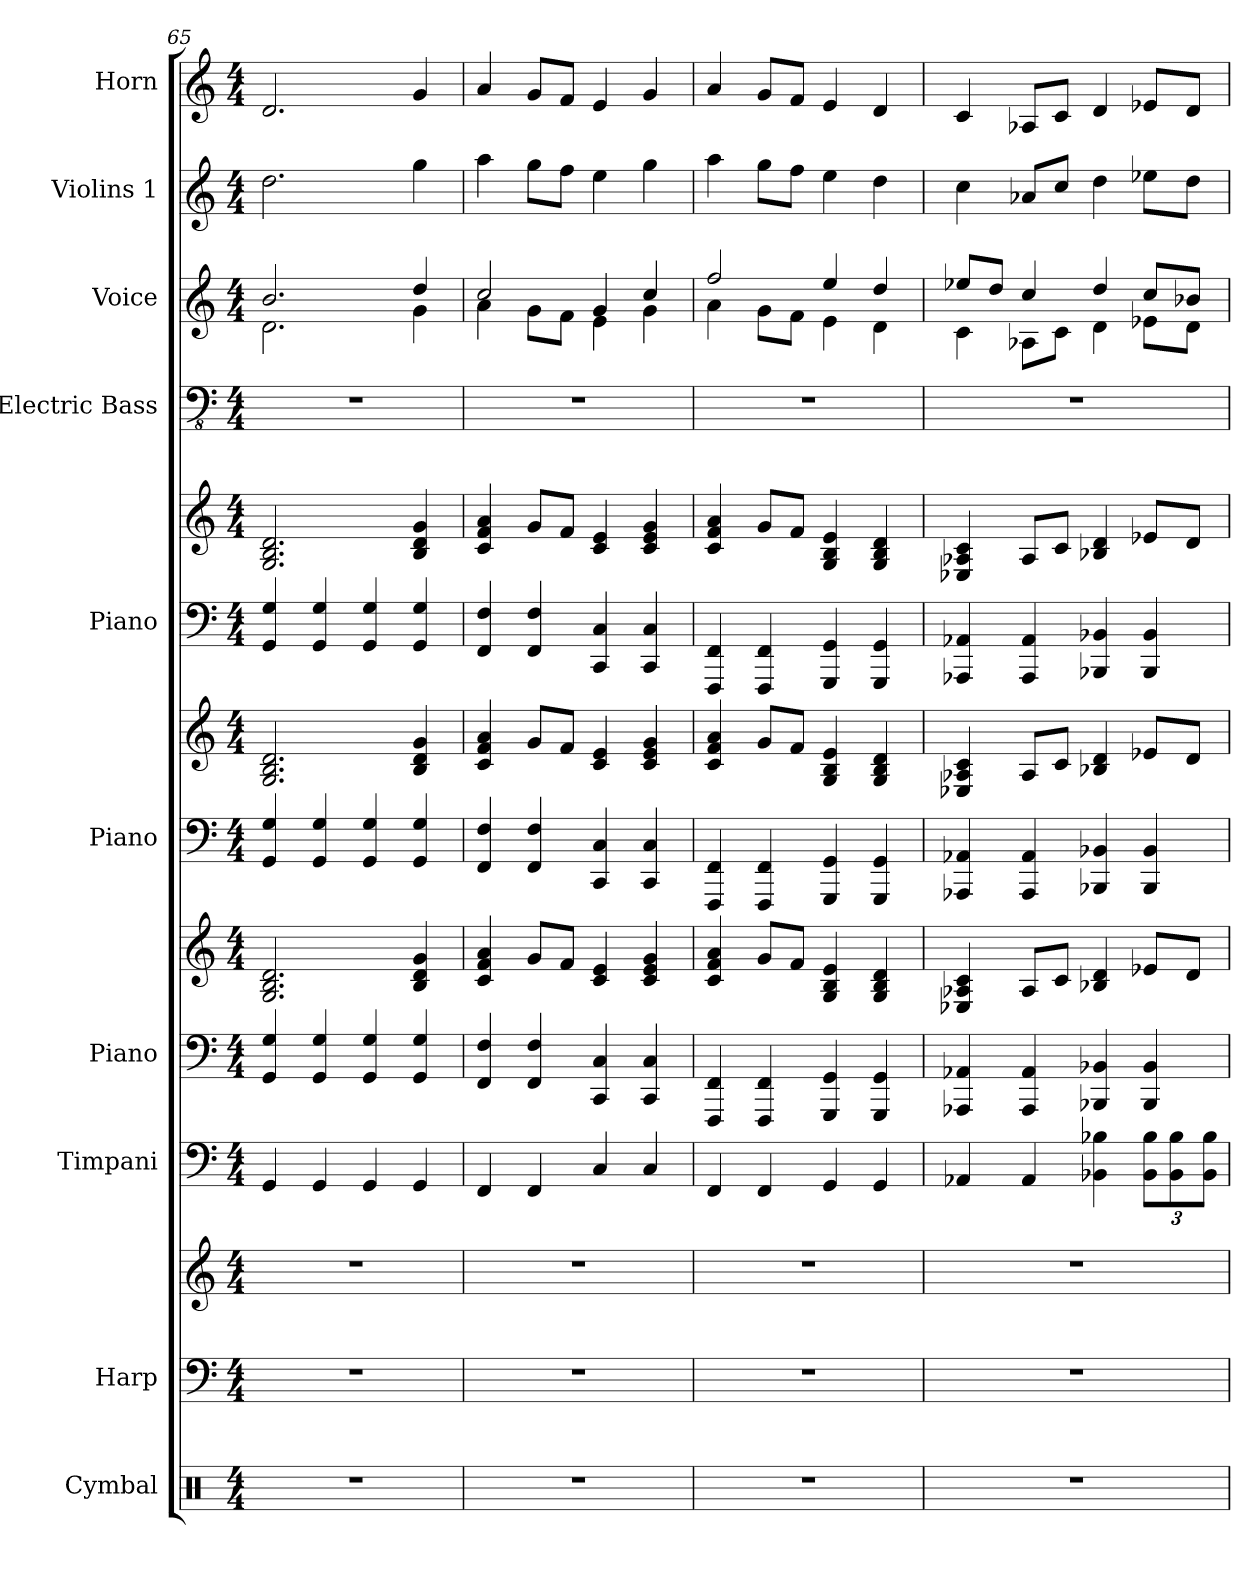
**kern	**kern	**kern	**kern	**kern	**kern	**kern	**kern	**kern	**kern	**kern	**kern	**kern	**kern
*part10	*part9	*part9	*part8	*part7	*part7	*part6	*part6	*part5	*part5	*part4	*part3	*part2	*part1
*staff14	*staff13	*staff12	*staff11	*staff10	*staff9	*staff8	*staff7	*staff6	*staff5	*staff4	*staff3	*staff2	*staff1
*I"Cymbal	*I"Harp	*	*I"Timpani	*I"Piano	*	*I"Piano	*	*I"Piano	*	*I"Electric Bass	*I"Voice	*I"Violins 1	*I"Horn
*I'Cym.	*I'Hrp.	*	*I'Timp.	*I'Pno.	*	*I'Pno.	*	*I'Pno.	*	*I'El. B.	*I'Vo.	*I'Vlns. 1	*I'Hn.
*clefX	*clefF4	*clefG2	*clefF4	*clefF4	*clefG2	*clefF4	*clefG2	*clefF4	*clefG2	*clefFv4	*clefG2	*clefG2	*clefG2
*	*	*	*	*	*	*	*	*	*	*	*	*	*ITrd4c7
*k[]	*k[]	*k[]	*k[]	*k[]	*k[]	*k[]	*k[]	*k[]	*k[]	*k[]	*k[]	*k[]	*k[b-]
*C:	*C:	*C:	*C:	*C:	*C:	*C:	*C:	*C:	*C:	*C:	*C:	*C:	*F:
*M4/4	*M4/4	*M4/4	*M4/4	*M4/4	*M4/4	*M4/4	*M4/4	*M4/4	*M4/4	*M4/4	*M4/4	*M4/4	*M4/4
=65	=65	=65	=65	=65	=65	=65	=65	=65	=65	=65	=65	=65	=65
*	*	*	*	*	*	*	*	*	*	*	*^	*	*
1r	1r	1r	4GG/	4GG/ 4G/	2.G/ 2.B/ 2.d/	4GG/ 4G/	2.G/ 2.B/ 2.d/	4GG/ 4G/	2.G/ 2.B/ 2.d/	1r	2.b/	2.d\	2.dd\	2.G/
.	.	.	4GG/	4GG/ 4G/	.	4GG/ 4G/	.	4GG/ 4G/	.	.	.	.	.	.
.	.	.	4GG/	4GG/ 4G/	.	4GG/ 4G/	.	4GG/ 4G/	.	.	.	.	.	.
.	.	.	4GG/	4GG/ 4G/	4B/ 4d/ 4g/	4GG/ 4G/	4B/ 4d/ 4g/	4GG/ 4G/	4B/ 4d/ 4g/	.	4dd/	4g\	4gg\	4c/
=66	=66	=66	=66	=66	=66	=66	=66	=66	=66	=66	=66	=66	=66	=66
1r	1r	1r	4FF/	4FF/ 4F/	4c/ 4f/ 4a/	4FF/ 4F/	4c/ 4f/ 4a/	4FF/ 4F/	4c/ 4f/ 4a/	1r	2cc/	4a\	4aa\	4d/
.	.	.	4FF/	4FF/ 4F/	8g/L	4FF/ 4F/	8g/L	4FF/ 4F/	8g/L	.	.	8g\L	8gg\L	8c/L
.	.	.	.	.	8f/J	.	8f/J	.	8f/J	.	.	8f\J	8ff\J	8B-/J
.	.	.	4C/	4CC/ 4C/	4c/ 4e/	4CC/ 4C/	4c/ 4e/	4CC/ 4C/	4c/ 4e/	.	4g/	4e\	4ee\	4A/
.	.	.	4C/	4CC/ 4C/	4c/ 4e/ 4g/	4CC/ 4C/	4c/ 4e/ 4g/	4CC/ 4C/	4c/ 4e/ 4g/	.	4cc/	4g\	4gg\	4c/
=67	=67	=67	=67	=67	=67	=67	=67	=67	=67	=67	=67	=67	=67	=67
1r	1r	1r	4FF/	4FFF/ 4FF/	4c/ 4f/ 4a/	4FFF/ 4FF/	4c/ 4f/ 4a/	4FFF/ 4FF/	4c/ 4f/ 4a/	1r	2ff/	4a\	4aa\	4d/
.	.	.	4FF/	4FFF/ 4FF/	8g/L	4FFF/ 4FF/	8g/L	4FFF/ 4FF/	8g/L	.	.	8g\L	8gg\L	8c/L
.	.	.	.	.	8f/J	.	8f/J	.	8f/J	.	.	8f\J	8ff\J	8B-/J
.	.	.	4GG/	4GGG/ 4GG/	4G/ 4B/ 4e/	4GGG/ 4GG/	4G/ 4B/ 4e/	4GGG/ 4GG/	4G/ 4B/ 4e/	.	4ee/	4e\	4ee\	4A/
.	.	.	4GG/	4GGG/ 4GG/	4G/ 4B/ 4d/	4GGG/ 4GG/	4G/ 4B/ 4d/	4GGG/ 4GG/	4G/ 4B/ 4d/	.	4dd/	4d\	4dd\	4G/
!!LO:PB:g=z
=68	=68	=68	=68	=68	=68	=68	=68	=68	=68	=68	=68	=68	=68	=68
1r	1r	1r	4AA-X/	4AAA-X/ 4AA-X/	4E-X/ 4A-X/ 4c/	4AAA-X/ 4AA-X/	4E-X/ 4A-X/ 4c/	4AAA-X/ 4AA-X/	4E-X/ 4A-X/ 4c/	1r	8ee-X/L	4c\	4cc\	4F/
.	.	.	.	.	.	.	.	.	.	.	8dd/J	.	.	.
.	.	.	4AA-/	4AAA-/ 4AA-/	8A-/L	4AAA-/ 4AA-/	8A-/L	4AAA-/ 4AA-/	8A-/L	.	4cc/	8A-X\L	8a-X/L	8D-X/L
.	.	.	.	.	8c/J	.	8c/J	.	8c/J	.	.	8c\J	8cc/J	8F/J
.	.	.	4BB-X\ 4B-X\	4BBB-X/ 4BB-X/	4B-X/ 4d/	4BBB-X/ 4BB-X/	4B-X/ 4d/	4BBB-X/ 4BB-X/	4B-X/ 4d/	.	4dd/	4d\	4dd\	4G/
*	*	*	*Xbrackettup	*	*	*	*	*	*	*	*	*	*	*
.	.	.	12BB-\ 12B-\L	4BBB-/ 4BB-/	8e-X/L	4BBB-/ 4BB-/	8e-X/L	4BBB-/ 4BB-/	8e-X/L	.	8cc/L	8e-X\L	8ee-X\L	8A-X/L
.	.	.	12BB-\ 12B-\	.	.	.	.	.	.	.	.	.	.	.
.	.	.	.	.	8d/J	.	8d/J	.	8d/J	.	8b-X/J	8d\J	8dd\J	8G/J
.	.	.	12BB-\ 12B-\J	.	.	.	.	.	.	.	.	.	.	.
*	*	*	*	*	*	*	*	*	*	*	*v	*v	*	*
=	=	=	=	=	=	=	=	=	=	=	=	=	=
*-	*-	*-	*-	*-	*-	*-	*-	*-	*-	*-	*-	*-	*-
